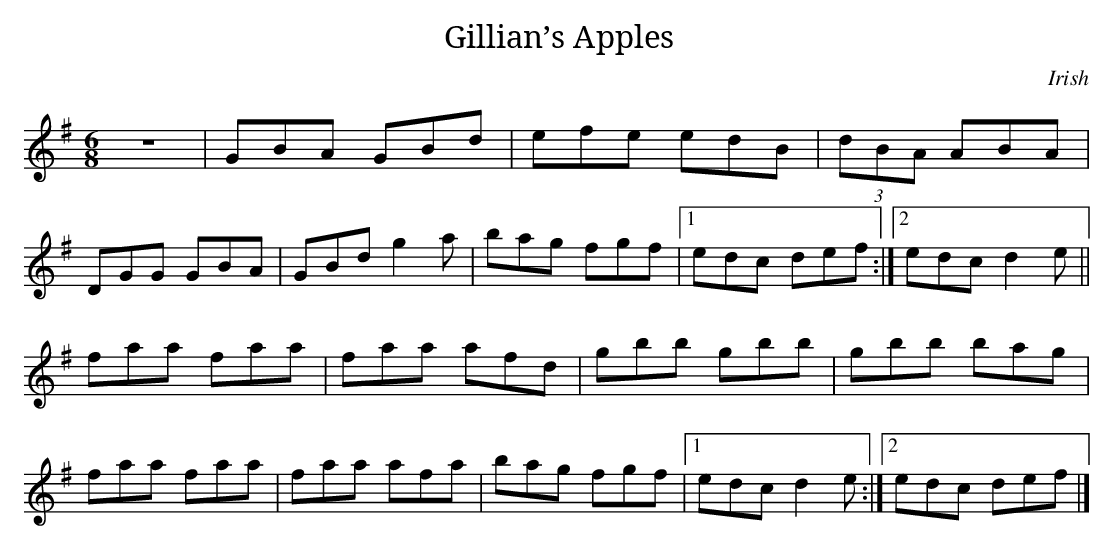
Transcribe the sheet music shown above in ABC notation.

X:1
T:Gillian’s Apples
M:6/8
K:G
z6 | GBA GBd | efe edB | (3dBA ABA |
DGG GBA | GBd g2 a | bag fgf |1 edc def :|2 edc d2 e ||
faa faa | faa afd | gbb gbb | gbb bag |
faa faa | faa afa | bag fgf |1 edc d2 e :|2 edc def |]
